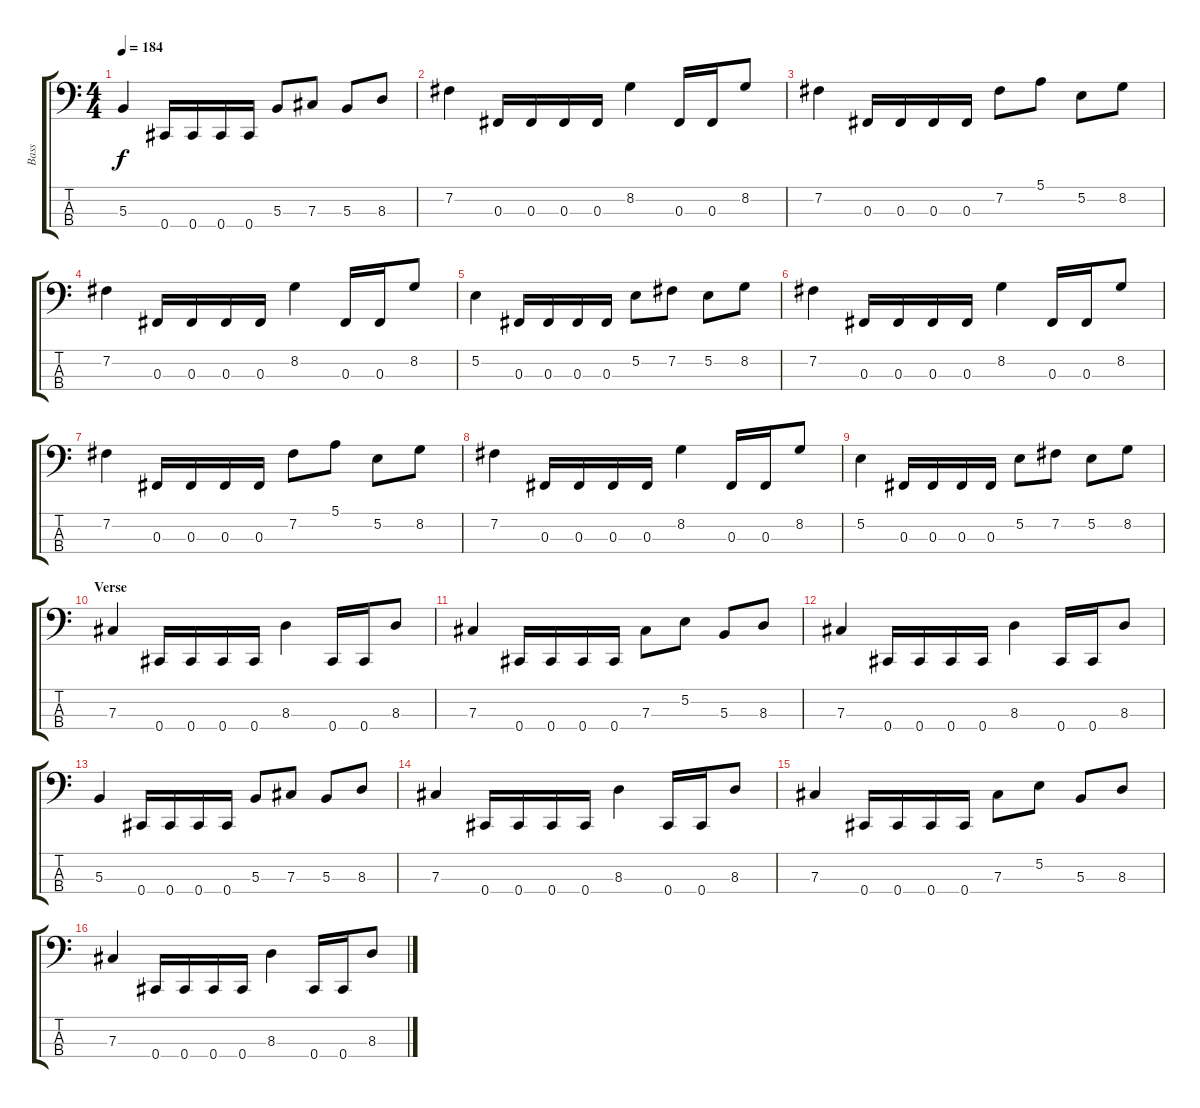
\track ("Bass" "Bass") {instrument electricbasspick}
\staff {score tabs}
\tuning (E2 B1 Gb1 Db1) {hide}
\ts (4 4)
\tempo 184
\clef f4
\ks c
5.3.4{dy f} 0.4.16 0.4.16 0.4.16 0.4.16 5.3.8 7.3.8 5.3.8 8.3.8 |
7.2.4 0.3.16 0.3.16 0.3.16 0.3.16 8.2.4 0.3.16 0.3.16 8.2.8 |
7.2.4 0.3.16 0.3.16 0.3.16 0.3.16 7.2.8 5.1.8 5.2.8 8.2.8 |
7.2.4 0.3.16 0.3.16 0.3.16 0.3.16 8.2.4 0.3.16 0.3.16 8.2.8 |
5.2.4 0.3.16 0.3.16 0.3.16 0.3.16 5.2.8 7.2.8 5.2.8 8.2.8 |
7.2.4 0.3.16 0.3.16 0.3.16 0.3.16 8.2.4 0.3.16 0.3.16 8.2.8 |
7.2.4 0.3.16 0.3.16 0.3.16 0.3.16 7.2.8 5.1.8 5.2.8 8.2.8 |
7.2.4 0.3.16 0.3.16 0.3.16 0.3.16 8.2.4 0.3.16 0.3.16 8.2.8 |
5.2.4 0.3.16 0.3.16 0.3.16 0.3.16 5.2.8 7.2.8 5.2.8 8.2.8 |
\section ("" "Verse")
7.3.4 0.4.16 0.4.16 0.4.16 0.4.16 8.3.4 0.4.16 0.4.16 8.3.8 |
7.3.4 0.4.16 0.4.16 0.4.16 0.4.16 7.3.8 5.2.8 5.3.8 8.3.8 |
7.3.4 0.4.16 0.4.16 0.4.16 0.4.16 8.3.4 0.4.16 0.4.16 8.3.8 |
5.3.4 0.4.16 0.4.16 0.4.16 0.4.16 5.3.8 7.3.8 5.3.8 8.3.8 |
7.3.4 0.4.16 0.4.16 0.4.16 0.4.16 8.3.4 0.4.16 0.4.16 8.3.8 |
7.3.4 0.4.16 0.4.16 0.4.16 0.4.16 7.3.8 5.2.8 5.3.8 8.3.8 |
7.3.4 0.4.16 0.4.16 0.4.16 0.4.16 8.3.4 0.4.16 0.4.16 8.3.8
